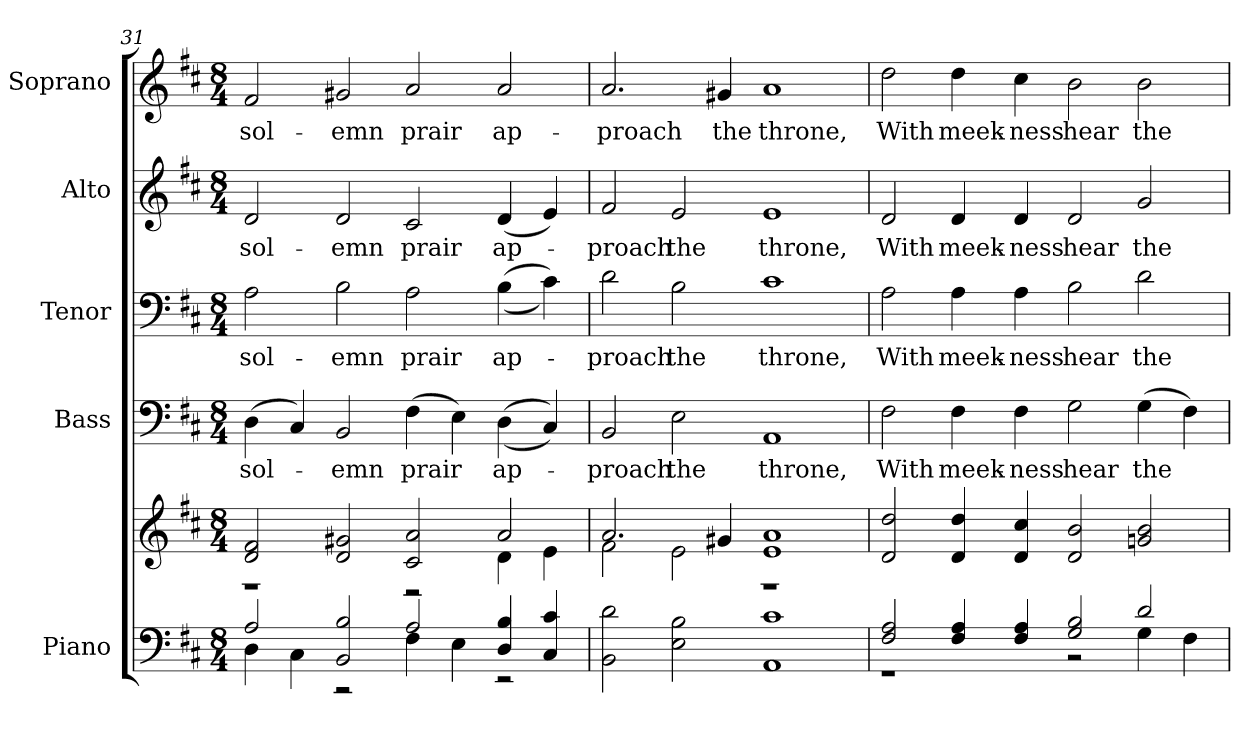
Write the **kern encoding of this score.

**kern	**kern	**kern	**text	**kern	**text	**kern	**text	**kern	**text
*part5	*part5	*part4	*part4	*part3	*part3	*part2	*part2	*part1	*part1
*staff6	*staff5	*staff4	*staff4	*staff3	*staff3	*staff2	*staff2	*staff1	*staff1
*I"Piano	*	*I"Bass	*	*I"Tenor	*	*I"Alto	*	*I"Soprano	*
*I'Pno.	*	*I'B.	*	*I'T.	*	*I'A.	*	*I'S.	*
*clefF4	*clefG2	*clefF4	*	*clefF4	*	*clefG2	*	*clefG2	*
*k[f#c#]	*k[f#c#]	*k[f#c#]	*	*k[f#c#]	*	*k[f#c#]	*	*k[f#c#]	*
*D:	*D:	*D:	*	*D:	*	*D:	*	*D:	*
*M8/4	*M8/4	*M8/4	*	*M8/4	*	*M8/4	*	*M8/4	*
=31	=31	=31	=31	=31	=31	=31	=31	=31	=31
*^	*^	*	*	*	*	*	*	*	*
!	!	!	!	!	!LO:LY:b:color=#000000	!	!	!	!	!	!
!	!	!	!	!	!	!	!LO:LY:b:color=#000000	!	!	!	!
!	!	!	!	!	!	!	!	!	!LO:LY:b:color=#000000	!	!
!	!	!	!	!	!	!	!	!	!	!	!LO:LY:b:color=#000000
2Ai/	4Di\	2di/ 2f#i	1r	(4Di\	sol-	2Ai\	sol-	2di/	sol-	2f#i/	sol-
.	4C#i\	.	.	4C#i/)	.	.	.	.	.	.	.
!	!	!	!	!	!LO:LY:b:color=#000000	!	!	!	!	!	!
!	!	!	!	!	!	!	!LO:LY:b:color=#000000	!	!	!	!
!	!	!	!	!	!	!	!	!	!LO:LY:b:color=#000000	!	!
!	!	!	!	!	!	!	!	!	!	!	!LO:LY:b:color=#000000
2BBi/ 2Bi	2r	2di/ 2g#Xi	.	2BBi/	-emn	2Bi\	-emn	2di/	-emn	2g#Xi/	-emn
!	!	!	!	!	!LO:LY:b:color=#000000	!	!	!	!	!	!
!	!	!	!	!	!	!	!LO:LY:b:color=#000000	!	!	!	!
!	!	!	!	!	!	!	!	!	!LO:LY:b:color=#000000	!	!
!	!	!	!	!	!	!	!	!	!	!	!LO:LY:b:color=#000000
2Ai/	4F#i\	2c#i/ 2ai	2r	(4F#i\	prair	2Ai\	prair	2c#i/	prair	2ai/	prair
.	4Ei\	.	.	4Ei\)	.	.	.	.	.	.	.
!	!	!	!	!	!LO:LY:b:color=#000000	!	!	!	!	!	!
!	!	!	!	!	!	!	!LO:LY:b:color=#000000	!	!	!	!
!	!	!	!	!	!	!	!	!	!LO:LY:b:color=#000000	!	!
!	!	!	!	!	!	!	!	!	!	!	!LO:LY:b:color=#000000
4Di/ 4Bi	2r	2ai/	4di\	((4Di\	ap-	((4Bi\	ap-	(4di/	ap-	2ai/	ap-
4C#i/ 4c#i	.	.	4ei\	4C#i/))	.	4c#i\))	.	4ei/)	.	.	.
*v	*v	*	*	*	*	*	*	*	*	*	*
!!LO:PB:g=z
=32	=32	=32	=32	=32	=32	=32	=32	=32	=32	=32
!	!	!	!	!LO:LY:b:color=#000000	!	!	!	!	!	!
!	!	!	!	!	!	!LO:LY:b:color=#000000	!	!	!	!
!	!	!	!	!	!	!	!	!LO:LY:b:color=#000000	!	!
!	!	!	!	!	!	!	!	!	!	!LO:LY:b:color=#000000
2BBi\ 2di	2.ai/	2f#i\	2BBi/	-proach	2di\	-proach	2f#i/	-proach	2.ai/	-proach
!	!	!	!	!LO:LY:b:color=#000000	!	!	!	!	!	!
!	!	!	!	!	!	!LO:LY:b:color=#000000	!	!	!	!
!	!	!	!	!	!	!	!	!LO:LY:b:color=#000000	!	!
2Ei\ 2Bi	.	2ei\	2Ei\	the	2Bi\	the	2ei/	the	.	.
!	!	!	!	!	!	!	!	!	!	!LO:LY:b:color=#000000
.	4g#Xi/	.	.	.	.	.	.	.	4g#Xi/	the
!	!	!	!	!LO:LY:b:color=#000000	!	!	!	!	!	!
!	!	!	!	!	!	!LO:LY:b:color=#000000	!	!	!	!
!	!	!	!	!	!	!	!	!LO:LY:b:color=#000000	!	!
!	!	!	!	!	!	!	!	!	!	!LO:LY:b:color=#000000
1AAi 1c#i	1ei 1ai	1r	1AAi	throne,	1c#i	throne,	1ei	throne,	1ai	throne,
*	*v	*v	*	*	*	*	*	*	*	*
=33	=33	=33	=33	=33	=33	=33	=33	=33	=33
*^	*	*	*	*	*	*	*	*	*
*	*	*^	*	*	*	*	*	*	*	*
!	!	!	!	!	!LO:LY:b:color=#000000	!	!	!	!	!	!
*	*	*v	*v	*	*	*	*	*	*	*	*
*	*	*^	*	*	*	*	*	*	*	*
!	!	!	!	!	!	!	!LO:LY:b:color=#000000	!	!	!	!
*	*	*v	*v	*	*	*	*	*	*	*	*
*	*	*^	*	*	*	*	*	*	*	*
!	!	!	!	!	!	!	!	!	!LO:LY:b:color=#000000	!	!
*	*	*v	*v	*	*	*	*	*	*	*	*
*	*	*^	*	*	*	*	*	*	*	*
!	!	!	!	!	!	!	!	!	!	!	!LO:LY:b:color=#000000
*	*	*v	*v	*	*	*	*	*	*	*	*
2F#i/ 2Ai	1r	2di/ 2ddi	2F#i\	With	2Ai\	With	2di/	With	2ddi\	With
!	!	!	!	!LO:LY:b:color=#000000	!	!	!	!	!	!
!	!	!	!	!	!	!LO:LY:b:color=#000000	!	!	!	!
!	!	!	!	!	!	!	!	!LO:LY:b:color=#000000	!	!
!	!	!	!	!	!	!	!	!	!	!LO:LY:b:color=#000000
4F#i/ 4Ai	.	4di/ 4ddi	4F#i\	meek-	4Ai\	meek-	4di/	meek-	4ddi\	meek-
!	!	!	!	!LO:LY:b:color=#000000	!	!	!	!	!	!
!	!	!	!	!	!	!LO:LY:b:color=#000000	!	!	!	!
!	!	!	!	!	!	!	!	!LO:LY:b:color=#000000	!	!
!	!	!	!	!	!	!	!	!	!	!LO:LY:b:color=#000000
4F#i/ 4Ai	.	4di/ 4cc#i	4F#i\	-ness	4Ai\	-ness	4di/	-ness	4cc#i\	-ness
!	!	!	!	!LO:LY:b:color=#000000	!	!	!	!	!	!
!	!	!	!	!	!	!LO:LY:b:color=#000000	!	!	!	!
!	!	!	!	!	!	!	!	!LO:LY:b:color=#000000	!	!
!	!	!	!	!	!	!	!	!	!	!LO:LY:b:color=#000000
2Gi/ 2Bi	2r	2di/ 2bi	2Gi\	hear	2Bi\	hear	2di/	hear	2bi\	hear
!	!	!	!	!LO:LY:b:color=#000000	!	!	!	!	!	!
!	!	!	!	!	!	!LO:LY:b:color=#000000	!	!	!	!
!	!	!	!	!	!	!	!	!LO:LY:b:color=#000000	!	!
!	!	!	!	!	!	!	!	!	!	!LO:LY:b:color=#000000
2di/	4Gi\	2gni/ 2bi	(4Gi\	the	2di\	the	2gi/	the	2bi\	the
.	4F#i\	.	4F#i\)	.	.	.	.	.	.	.
*v	*v	*	*	*	*	*	*	*	*	*
=	=	=	=	=	=	=	=	=	=
*-	*-	*-	*-	*-	*-	*-	*-	*-	*-
